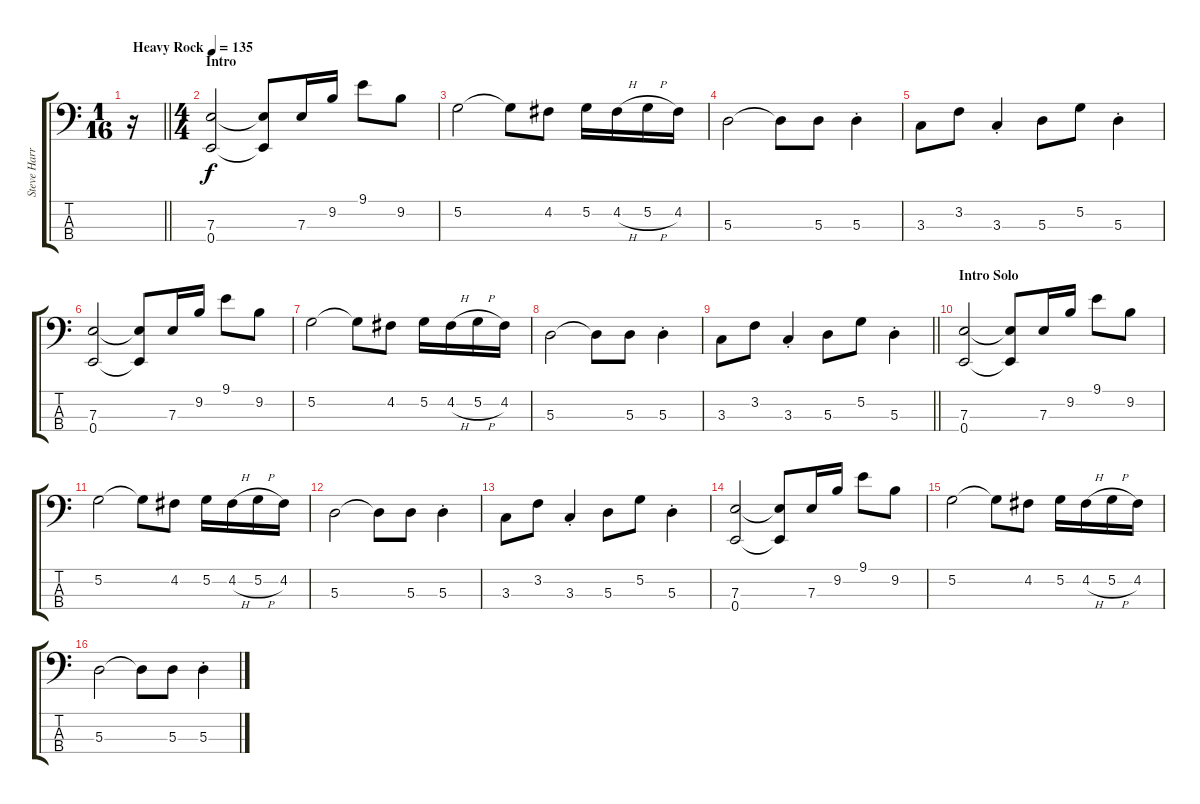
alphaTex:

\track ("Steve Harris" "Steve Harr") {instrument electricbassfinger}
\staff {score tabs}
\tuning (G2 D2 A1 E1) {hide}
\ts (1 16)
\tempo (135 "Heavy Rock")
\clef f4
\barLineRight lightlight
\ks c
r.16{dy f instrument electricbassfinger} |
\ts (4 4)
\section ("" "Intro")
(7.3 0.4).2 (7.3{t} 0.4{t}).8 7.3.16 9.2.16 9.1.8 9.2.8 |
5.2.2 5.2{t}.8 4.2.8 5.2.16 4.2{h}.16 5.2{h}.16 4.2.16 |
5.3.2 5.3{t}.8 5.3.8 5.3{st}.4 |
3.3.8 3.2.8 3.3{st}.4 5.3.8 5.2.8 5.3{st}.4 |
(7.3 0.4).2 (7.3{t} 0.4{t}).8 7.3.16 9.2.16 9.1.8 9.2.8 |
5.2.2 5.2{t}.8 4.2.8 5.2.16 4.2{h}.16 5.2{h}.16 4.2.16 |
5.3.2 5.3{t}.8 5.3.8 5.3{st}.4 |
\barLineRight lightlight
3.3.8 3.2.8 3.3{st}.4 5.3.8 5.2.8 5.3{st}.4 |
\section ("" "Intro Solo")
(7.3 0.4).2 (7.3{t} 0.4{t}).8 7.3.16 9.2.16 9.1.8 9.2.8 |
5.2.2 5.2{t}.8 4.2.8 5.2.16 4.2{h}.16 5.2{h}.16 4.2.16 |
5.3.2 5.3{t}.8 5.3.8 5.3{st}.4 |
3.3.8 3.2.8 3.3{st}.4 5.3.8 5.2.8 5.3{st}.4 |
(7.3 0.4).2 (7.3{t} 0.4{t}).8 7.3.16 9.2.16 9.1.8 9.2.8 |
5.2.2 5.2{t}.8 4.2.8 5.2.16 4.2{h}.16 5.2{h}.16 4.2.16 |
5.3.2 5.3{t}.8 5.3.8 5.3{st}.4
